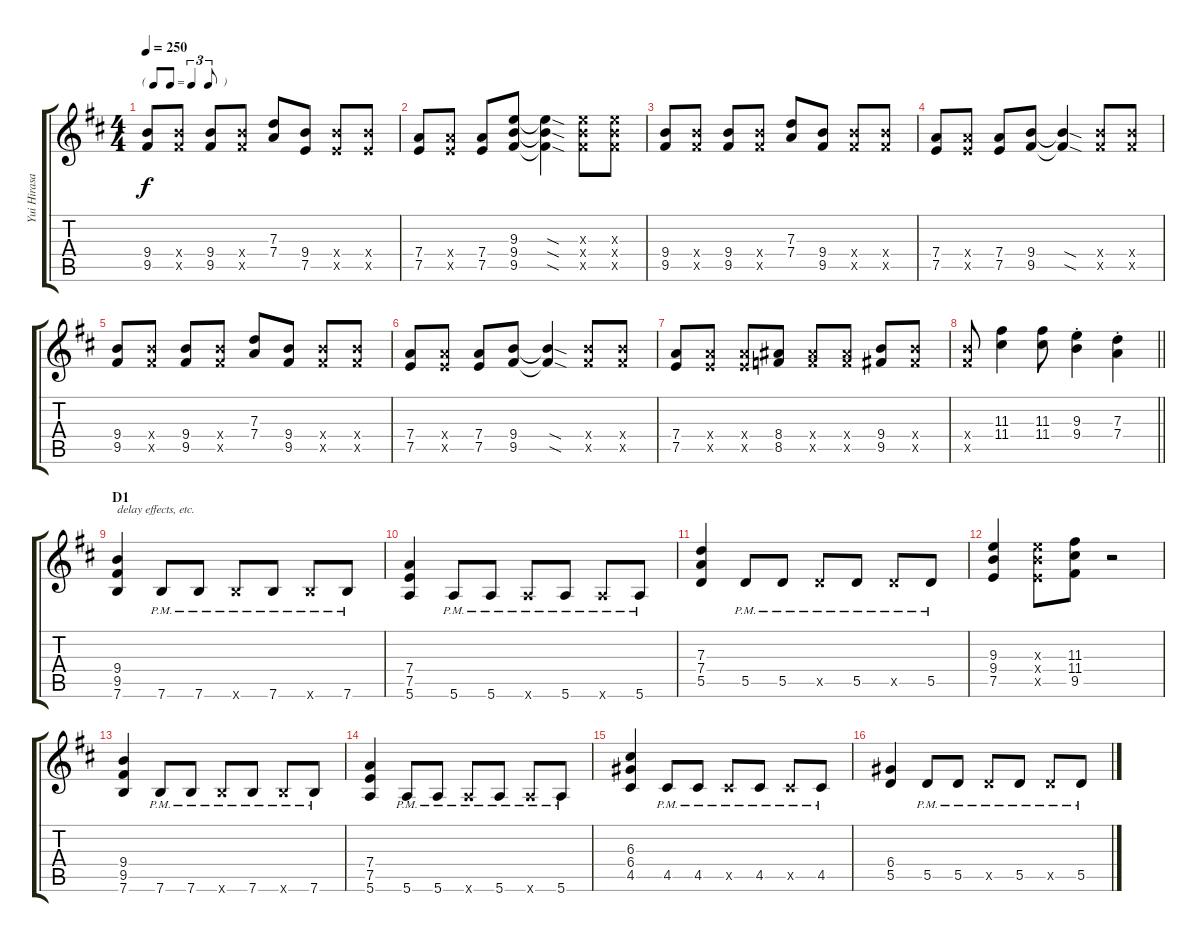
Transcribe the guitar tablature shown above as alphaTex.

\track ("Yui Hirasawa" "Yui Hirasa") {instrument distortionguitar}
\staff {score tabs}
\tuning (E4 B3 G3 D3 A2 E2) {hide}
\ts (4 4)
\tf triplet8th
\tempo 250
\clef g2
\ks d
(9.4 9.5).8{dy f} (9.4{x} 9.5{x}).8 (9.4 9.5).8 (9.4{x} 9.5{x}).8 (7.3 7.4).8 (9.4 7.5).8 (9.4{x} 7.5{x}).8 (9.4{x} 7.5{x}).8 |
(7.4 7.5).8 (7.4{x} 7.5{x}).8 (7.4 7.5).8 (9.3 9.4 9.5).8 (9.3{sod t} 9.4{sod t} 9.5{sod t}).4 (9.3{x} 9.4{x} 9.5{x}).8 (9.3{x} 9.4{x} 9.5{x}).8 |
(9.4 9.5).8 (9.4{x} 9.5{x}).8 (9.4 9.5).8 (9.4{x} 9.5{x}).8 (7.3 7.4).8 (9.4 9.5).8 (9.4{x} 9.5{x}).8 (9.4{x} 9.5{x}).8 |
(7.4 7.5).8 (7.4{x} 7.5{x}).8 (7.4 7.5).8 (9.4 9.5).8 (9.4{sod t} 9.5{sod t}).4 (9.4{x} 9.5{x}).8 (9.4{x} 9.5{x}).8 |
(9.4 9.5).8 (9.4{x} 9.5{x}).8 (9.4 9.5).8 (9.4{x} 9.5{x}).8 (7.3 7.4).8 (9.4 9.5).8 (9.4{x} 9.5{x}).8 (9.4{x} 9.5{x}).8 |
(7.4 7.5).8 (7.4{x} 7.5{x}).8 (7.4 7.5).8 (9.4 9.5).8 (9.4{sod t} 9.5{sod t}).4 (9.4{x} 9.5{x}).8 (9.4{x} 9.5{x}).8 |
(7.4 7.5).8 (7.4{x} 7.5{x}).8 (7.4{x} 7.5{x}).8 (8.4 8.5).8 (8.4{x} 8.5{x}).8 (8.4{x} 8.5{x}).8 (9.4 9.5).8 (9.4{x} 9.5{x}).8 |
\barLineRight lightlight
(9.4{x} 9.5{x}).8 (11.3 11.4).4 (11.3 11.4).8 (9.3{st} 9.4{st}).4 (7.3{st} 7.4{st}).4 |
\section ("" "D1")
(9.4 9.5 7.6).4{txt "delay effects, etc."} 7.6{pm}.8 7.6{pm}.8 7.6{pm x}.8 7.6{pm}.8 7.6{pm x}.8 7.6{pm}.8 |
(7.4 7.5 5.6).4 5.6{pm}.8 5.6{pm}.8 5.6{pm x}.8 5.6{pm}.8 5.6{pm x}.8 5.6{pm}.8 |
(7.3 7.4 5.5).4 5.5{pm}.8 5.5{pm}.8 5.5{pm x}.8 5.5{pm}.8 5.5{pm x}.8 5.5{pm}.8 |
(9.3 9.4 7.5).4 (9.3{x} 9.4{x} 7.5{x}).8 (11.3 11.4 9.5).8 r.2 |
(9.4 9.5 7.6).4 7.6{pm}.8 7.6{pm}.8 7.6{pm x}.8 7.6{pm}.8 7.6{pm x}.8 7.6{pm}.8 |
(7.4 7.5 5.6).4 5.6{pm}.8 5.6{pm}.8 5.6{pm x}.8 5.6{pm}.8 5.6{pm x}.8 5.6{pm}.8 |
(6.3 6.4 4.5).4 4.5{pm}.8 4.5{pm}.8 4.5{pm x}.8 4.5{pm}.8 4.5{pm x}.8 4.5{pm}.8 |
(6.4 5.5).4 5.5{pm}.8 5.5{pm}.8 5.5{pm x}.8 5.5{pm}.8 5.5{pm x}.8 5.5{pm}.8
